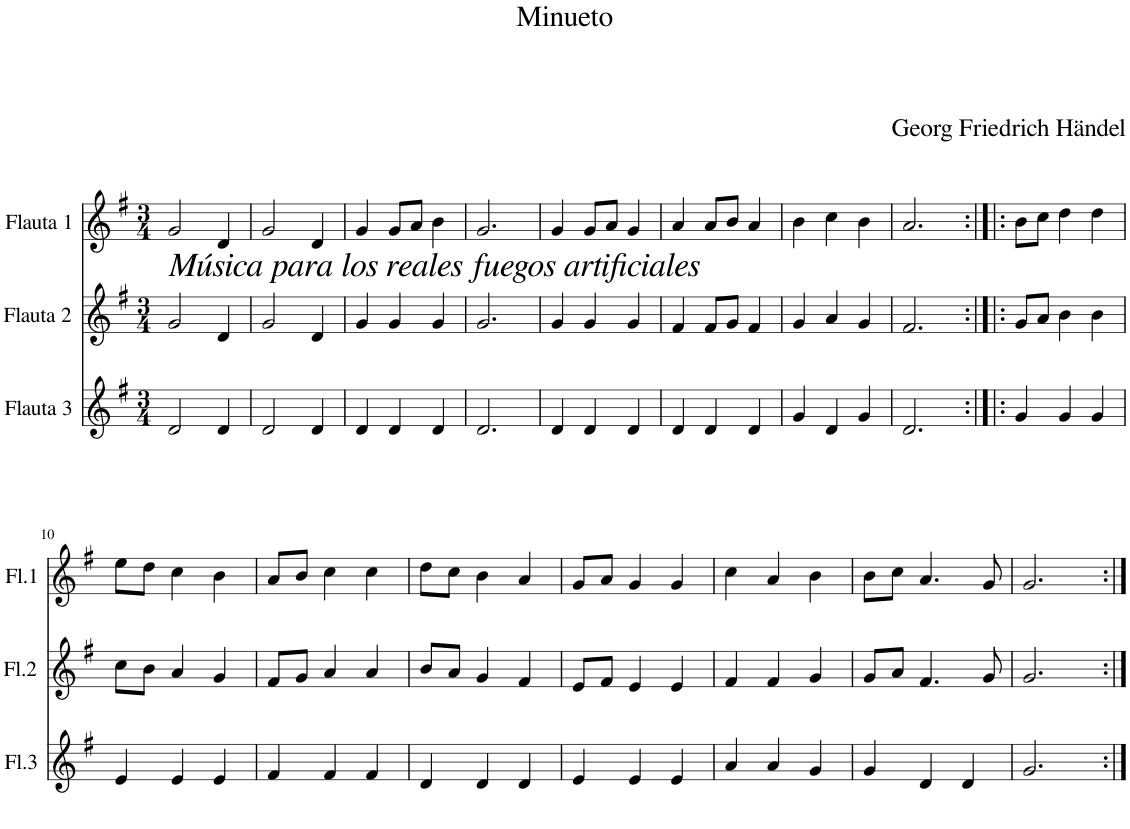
**kern	**kern	**kern
*part3	*part2	*part1
*staff3	*staff2	*staff1
*I"Flauta 3	*I"Flauta 2	*I"Flauta 1
*I'Fl.3	*I'Fl.2	*I'Fl.1
*clefG2	*clefG2	*clefG2
*k[f#]	*k[f#]	*k[f#]
*M3/4	*M3/4	*M3/4
=1	=1	=1
!	!	!LO:TX:b:i:t=Música para los reales fuegos artificiales
2d/	2g/	2g/
4d/	4d/	4d/
=2	=2	=2
2d/	2g/	2g/
4d/	4d/	4d/
=3	=3	=3
4d/	4g/	4g/
4d/	4g/	8g/L
.	.	8a/J
4d/	4g/	4b\
=4	=4	=4
2.d/	2.g/	2.g/
=5	=5	=5
4d/	4g/	4g/
4d/	4g/	8g/L
.	.	8a/J
4d/	4g/	4g/
=6	=6	=6
4d/	4f#/	4a/
4d/	8f#/L	8a/L
.	8g/J	8b/J
4d/	4f#/	4a/
=7	=7	=7
4g/	4g/	4b\
4d/	4a/	4cc\
4g/	4g/	4b\
=8	=8	=8
2.d/	2.f#/	2.a/
=9:|!|:	=9:|!|:	=9:|!|:
4g/	8g/L	8b\L
.	8a/J	8cc\J
4g/	4b\	4dd\
4g/	4b\	4dd\
!!LO:LB:g=z
=10	=10	=10
4e/	8cc\L	8ee\L
.	8b\J	8dd\J
4e/	4a/	4cc\
4e/	4g/	4b\
=11	=11	=11
4f#/	8f#/L	8a/L
.	8g/J	8b/J
4f#/	4a/	4cc\
4f#/	4a/	4cc\
=12	=12	=12
4d/	8b/L	8dd\L
.	8a/J	8cc\J
4d/	4g/	4b\
4d/	4f#/	4a/
=13	=13	=13
4e/	8e/L	8g/L
.	8f#/J	8a/J
4e/	4e/	4g/
4e/	4e/	4g/
=14	=14	=14
4a/	4f#/	4cc\
4a/	4f#/	4a/
4g/	4g/	4b\
=15	=15	=15
4g/	8g/L	8b\L
.	8a/J	8cc\J
4d/	4.f#/	4.a/
4d/	.	.
.	8g/	8g/
=16	=16	=16
2.g/	2.g/	2.g/
=:|!	=:|!	=:|!
*-	*-	*-
